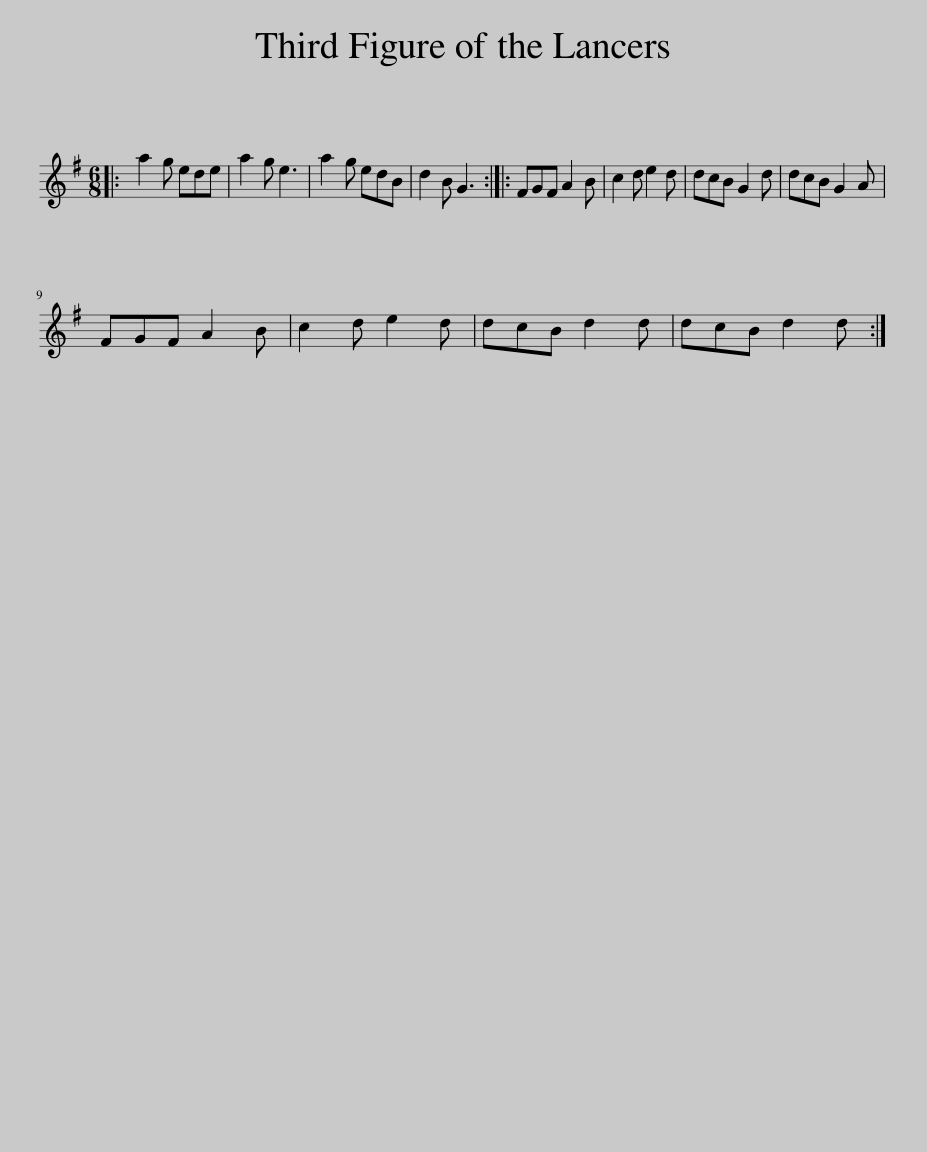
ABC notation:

X:1
L:1/8
M:6/8
I:linebreak $
K:Emin
V:1 treble
V:1
|: a2 g ede | a2 g e3 | a2 g edB | d2 B G3 :: FGF A2 B | %5
 c2 d e2 d | dcB G2 d | dcB G2 A |$ FGF A2 B | c2 d e2 d | %10
 dcB d2 d | dcB d2 d :| %12
